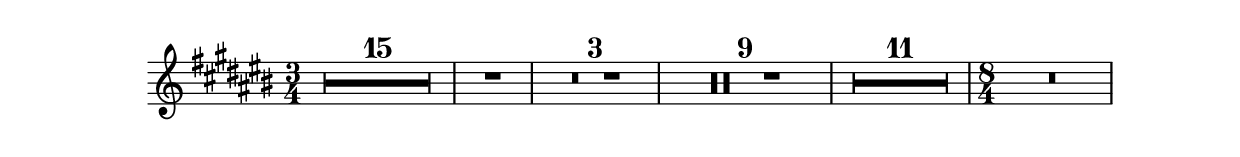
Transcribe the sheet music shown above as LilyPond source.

\version "2.3.4"
\header{

texidoc="
Multi-measure rests do not collide with barlines and clefs.  They
are not expanded when you set @code{Score.skipBars}.  Although the
multi-measure-rest is a Spanner, minimum distances are set to keep it
colliding from barlines. 

Rests over measures during longer than 2 wholes use breve rests. When
more than 10 or more measures (tunable through @code{expand-limit})
are used then a different symbol is used.

"
}


\score {  {
    \time 3/4 \key cis \major
    R2.*15
  
    R2.
    R2.*3
    R2.*9
    R2.*11

\time 8/4 R1*2
}
	\paper {
	\context {
		\Score
		skipBars = ##t
	}
	raggedright = ##t	
	}
}

